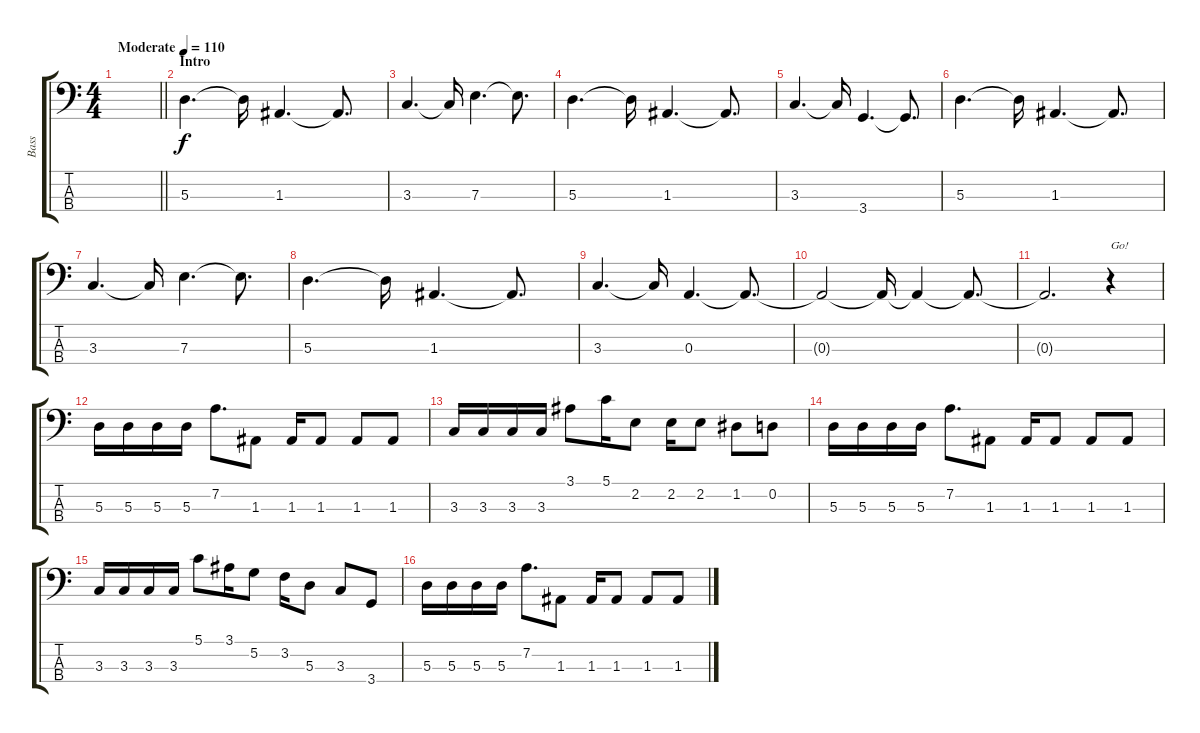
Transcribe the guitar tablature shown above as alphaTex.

\track ("Bass" "Bass") {instrument electricbassfinger}
\staff {score tabs}
\tuning (G2 D2 A1 E1) {hide}
\ts (4 4)
\tempo (110 "Moderate")
\clef f4
\barLineRight lightlight
\ks c
|
\section ("" "Intro")
5.3.4{d} 5.3{t}.16 1.3.4{d} 1.3{t}.8{d} |
3.3.4{d} 3.3{t}.16 7.3.4{d} 7.3{t}.8{d} |
5.3.4{d} 5.3{t}.16 1.3.4{d} 1.3{t}.8{d} |
3.3.4{d} 3.3{t}.16 3.4.4{d} 3.4{t}.8{d} |
5.3.4{d} 5.3{t}.16 1.3.4{d} 1.3{t}.8{d} |
3.3.4{d} 3.3{t}.16 7.3.4{d} 7.3{t}.8{d} |
5.3.4{d} 5.3{t}.16 1.3.4{d} 1.3{t}.8{d} |
3.3.4{d} 3.3{t}.16 0.3.4{d} 0.3{t}.8{d} |
0.3{t}.2 0.3{t}.16 0.3{t}.4 0.3{t}.8{d} |
0.3{t}.2{d} r.4{txt "Go!"} |
5.3.16 5.3.16 5.3.16 5.3.16 7.2.8{d} 1.3.8 1.3.16 1.3.8 1.3.8 1.3.8 |
3.3.16 3.3.16 3.3.16 3.3.16 3.1.8 5.1.16 2.2.8 2.2.16 2.2.8 1.2.8 0.2.8 |
5.3.16 5.3.16 5.3.16 5.3.16 7.2.8{d} 1.3.8 1.3.16 1.3.8 1.3.8 1.3.8 |
3.3.16 3.3.16 3.3.16 3.3.16 5.1.8 3.1.16 5.2.8 3.2.16 5.3.8 3.3.8 3.4.8 |
5.3.16 5.3.16 5.3.16 5.3.16 7.2.8{d} 1.3.8 1.3.16 1.3.8 1.3.8 1.3.8
